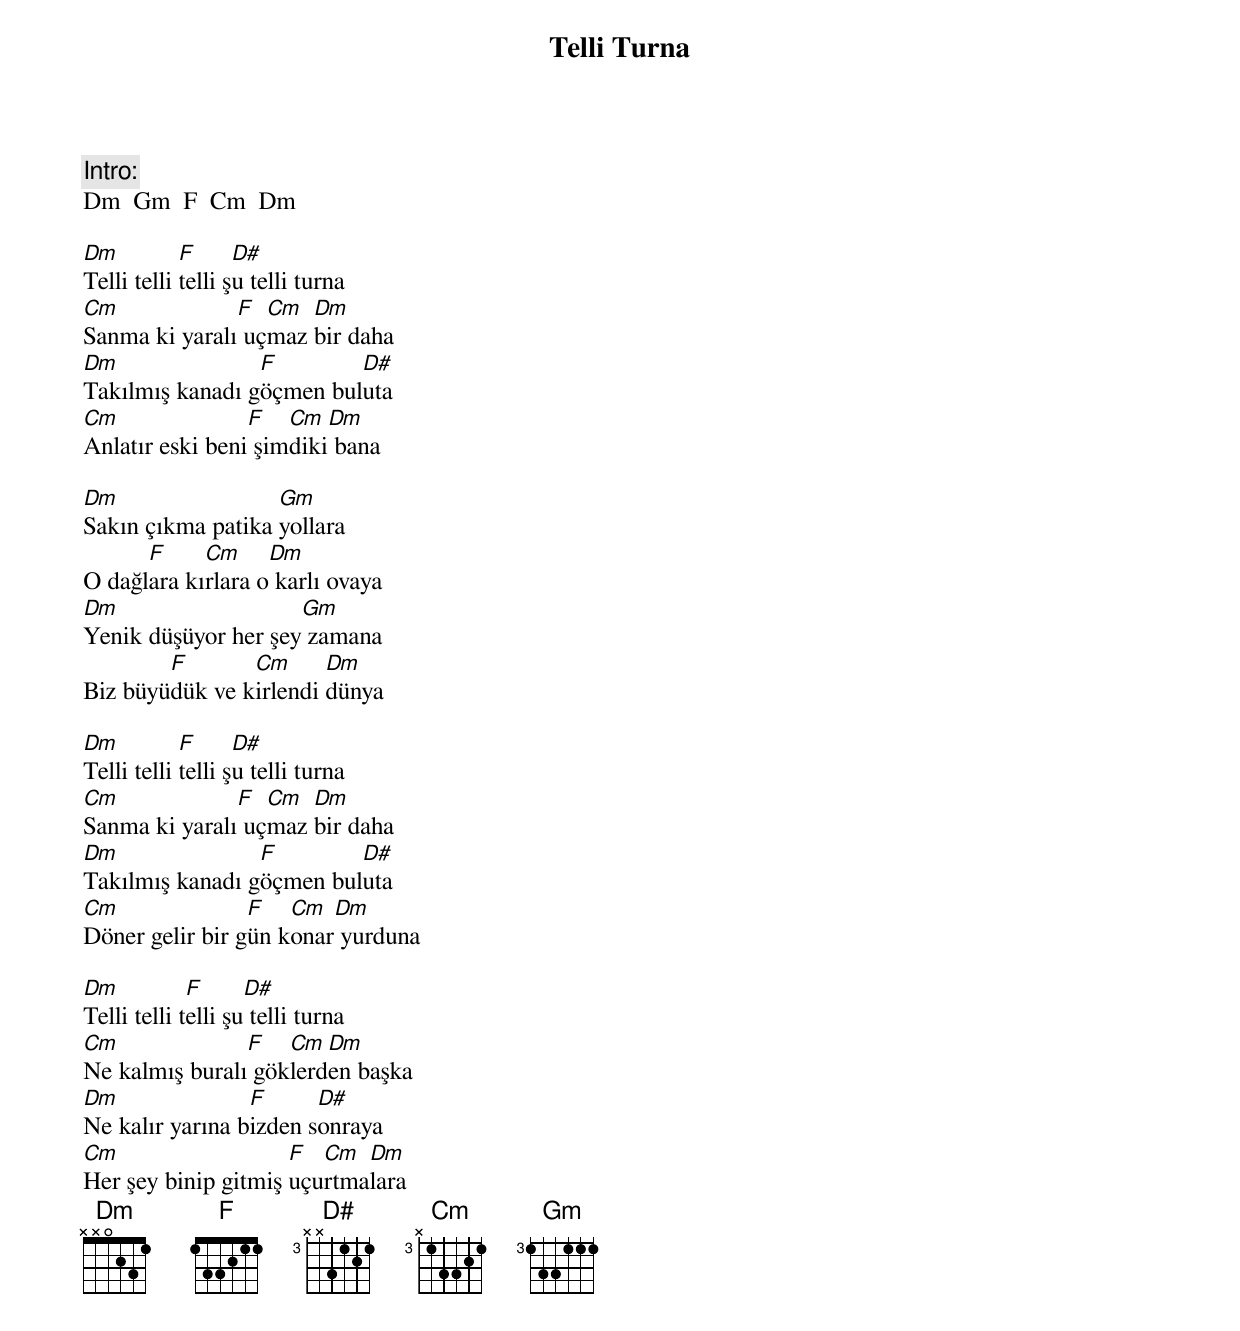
{title: Telli Turna}
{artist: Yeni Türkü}

Intro:
Dm  Gm  F  Cm  Dm

Dm          F      D#
Telli telli telli şu telli turna
Cm             F  Cm  Dm
Sanma ki yaralı uçmaz bir daha
Dm               F        D#
Takılmış kanadı göçmen buluta
Cm               F   Cm  Dm
Anlatır eski beni şimdiki bana

Dm                 Gm
Sakın çıkma patika yollara
      F     Cm     Dm
O dağlara kırlara o karlı ovaya
Dm                   Gm
Yenik düşüyor her şey zamana
        F       Cm      Dm
Biz büyüdük ve kirlendi dünya

Dm          F      D#
Telli telli telli şu telli turna
Cm             F  Cm  Dm
Sanma ki yaralı uçmaz bir daha
Dm               F        D#
Takılmış kanadı göçmen buluta
Cm               F   Cm  Dm
Döner gelir bir gün konar yurduna

Dm           F      D#
Telli telli telli şu telli turna
Cm              F   Cm  Dm
Ne kalmış buralı göklerden başka
Dm               F      D#
Ne kalır yarına bizden sonraya
Cm                   F  Cm  Dm
Her şey binip gitmiş uçurtmalara
